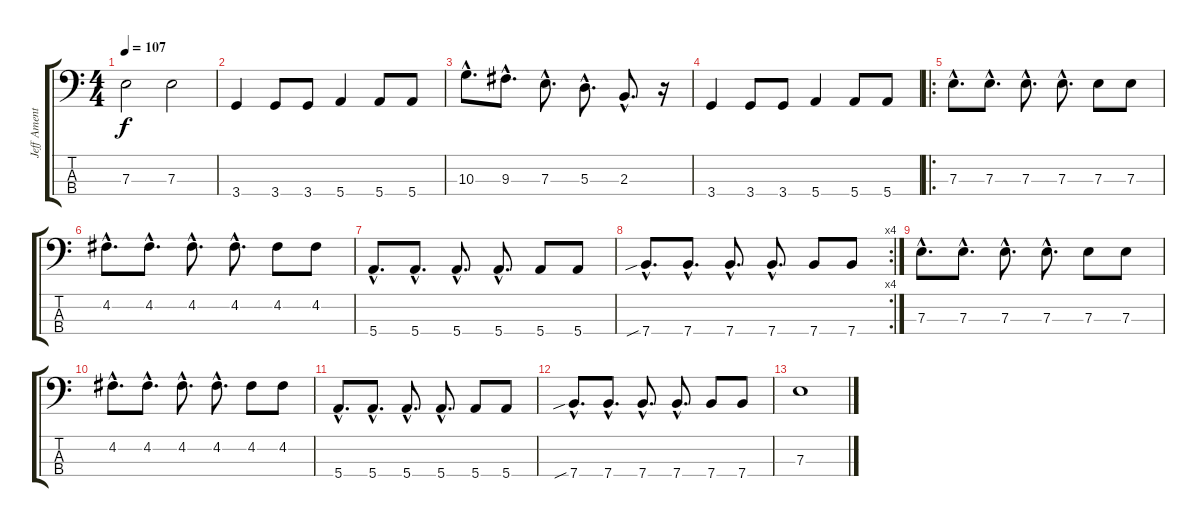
\track ("Jeff Ament" "Jeff Ament") {instrument electricbassfinger}
\staff {score tabs}
\tuning (G2 D2 A1 E1) {hide}
\ts (4 4)
\tempo 107
\clef f4
\ks c
7.3.2{dy f} 7.3.2 |
3.4.4 3.4.8 3.4.8 5.4.4 5.4.8 5.4.8 |
10.3{hac}.8{d} 9.3{hac}.8{d} 7.3{hac}.8{d} 5.3{hac}.8{d} 2.3{hac}.8{d} r.16 |
3.4.4 3.4.8 3.4.8 5.4.4 5.4.8 5.4.8 |
\ro
7.3{hac}.8{d} 7.3{hac}.8{d} 7.3{hac}.8{d} 7.3{hac}.8{d} 7.3.8 7.3.8 |
4.2{hac}.8{d} 4.2{hac}.8{d} 4.2{hac}.8{d} 4.2{hac}.8{d} 4.2.8 4.2.8 |
5.4{hac}.8{d} 5.4{hac}.8{d} 5.4{hac}.8{d} 5.4{hac}.8{d} 5.4.8 5.4.8 |
\rc 4
7.4{sib hac}.8{d} 7.4{hac}.8{d} 7.4{hac}.8{d} 7.4{hac}.8{d} 7.4.8 7.4.8 |
7.3{hac}.8{d} 7.3{hac}.8{d} 7.3{hac}.8{d} 7.3{hac}.8{d} 7.3.8 7.3.8 |
4.2{hac}.8{d} 4.2{hac}.8{d} 4.2{hac}.8{d} 4.2{hac}.8{d} 4.2.8 4.2.8 |
5.4{hac}.8{d} 5.4{hac}.8{d} 5.4{hac}.8{d} 5.4{hac}.8{d} 5.4.8 5.4.8 |
7.4{sib hac}.8{d} 7.4{hac}.8{d} 7.4{hac}.8{d} 7.4{hac}.8{d} 7.4.8 7.4.8 |
7.3.1
